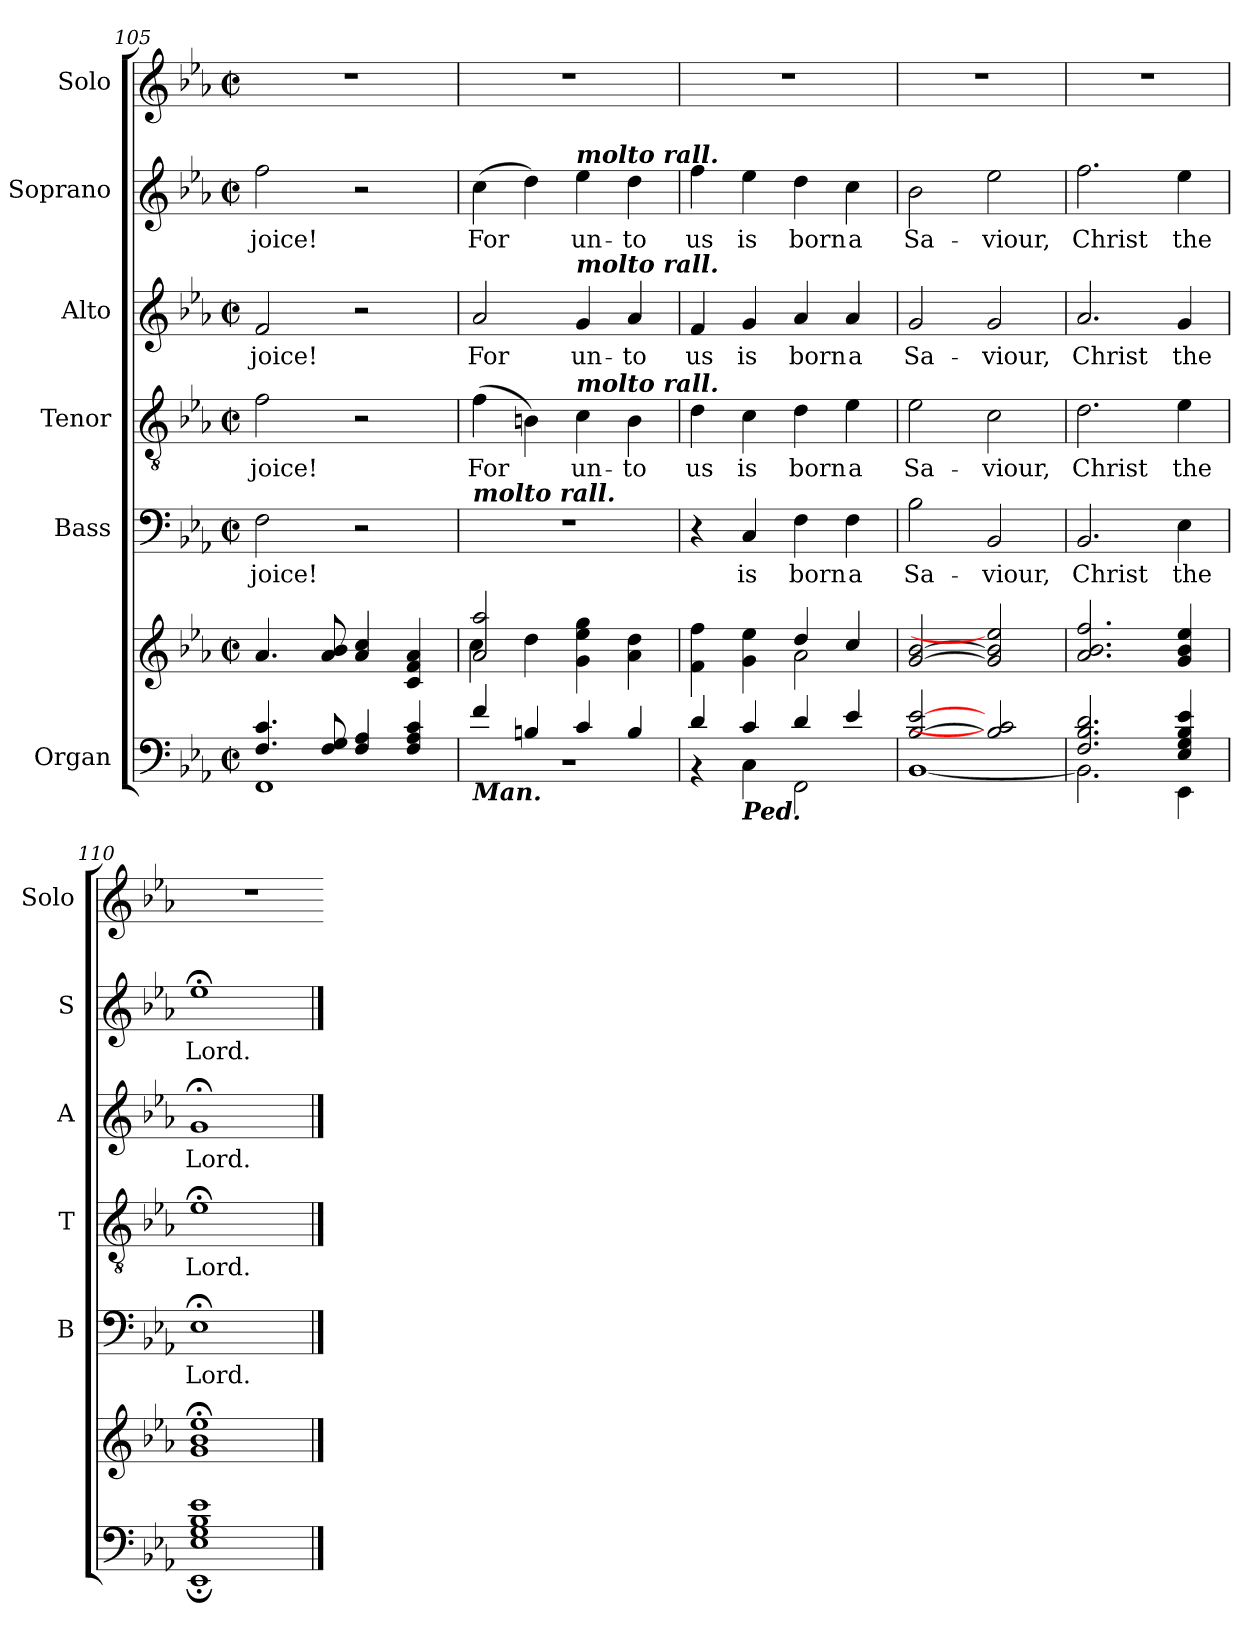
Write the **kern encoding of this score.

**kern	**kern	**kern	**text	**kern	**text	**kern	**text	**kern	**text	**kern
*part6	*part6	*part5	*part5	*part4	*part4	*part3	*part3	*part2	*part2	*part1
*staff7	*staff6	*staff5	*staff5	*staff4	*staff4	*staff3	*staff3	*staff2	*staff2	*staff1
*I"Organ	*	*I"Bass	*	*I"Tenor	*	*I"Alto	*	*I"Soprano	*	*I"Solo
*	*	*I'B	*	*I'T	*	*I'A	*	*I'S	*	*I'Solo
*clefF4	*clefG2	*clefF4	*	*clefGv2	*	*clefG2	*	*clefG2	*	*clefG2
*k[b-e-a-]	*k[b-e-a-]	*k[b-e-a-]	*	*k[b-e-a-]	*	*k[b-e-a-]	*	*k[b-e-a-]	*	*k[b-e-a-]
*E-:	*E-:	*E-:	*	*E-:	*	*E-:	*	*E-:	*	*E-:
*M2/2	*M2/2	*M2/2	*	*M2/2	*	*M2/2	*	*M2/2	*	*M2/2
*met(c|)	*met(c|)	*met(c|)	*	*met(c|)	*	*met(c|)	*	*met(c|)	*	*met(c|)
=105	=105	=105	=105	=105	=105	=105	=105	=105	=105	=105
*^	*^	*	*	*	*	*	*	*	*	*
!	!	!	!	!	!LO:LY:b	!	!LO:LY:b	!	!LO:LY:b	!	!LO:LY:b	!
4.F/ 4.c/	1FF\	4.a-	1ryy	2F	-joice!	2f	-joice!	2f	-joice!	2ff	-joice!	1r
8F/ 8G/	.	8a- 8b-	.	.	.	.	.	.	.	.	.	.
4F/ 4A-/	.	4a- 4cc	.	2r	.	2r	.	2r	.	2r	.	.
4F/ 4A-/ 4c/	.	4c 4f 4a-	.	.	.	.	.	.	.	.	.	.
=106	=106	=106	=106	=106	=106	=106	=106	=106	=106	=106	=106	=106
!	!	!	!	!LO:TX:a:Bi:t=molto rall.	!	!	!	!	!	!	!	!
!LO:TX:b:Bi:t=Man.	!	!	!	!	!	!	!	!	!	!	!	!
!	!	!	!	!	!	!	!LO:LY:b	!	!LO:LY:b	!	!LO:LY:b	!
4f/	1r	2a-/ 2aa-/	4cc\	1r	.	(>4f	For	2a-	For	(>4cc	For	1r
4Bn/	.	.	4dd\	.	.	4Bn)	.	.	.	4dd)	.	.
!	!	!	!	!	!	!	!	!	!	!LO:TX:a:Bi:t=molto rall.	!	!
!	!	!	!	!	!	!	!	!LO:TX:a:Bi:t=molto rall.	!	!	!	!
!	!	!	!	!	!	!LO:TX:a:Bi:t=molto rall.	!	!	!	!	!	!
!	!	!	!	!	!	!	!LO:LY:b	!	!LO:LY:b	!	!LO:LY:b	!
4c/	.	4g 4ee- 4gg	2ryy	.	.	4c	un-	4g	un-	4ee-	un-	.
!	!	!	!	!	!	!	!LO:LY:b	!	!LO:LY:b	!	!LO:LY:b	!
4B/	.	4a- 4dd	.	.	.	4B	-to	4a-	-to	4dd	-to	.
=107	=107	=107	=107	=107	=107	=107	=107	=107	=107	=107	=107	=107
!	!	!	!	!	!	!	!LO:LY:b	!	!LO:LY:b	!	!LO:LY:b	!
4d/	4r	4f 4ff	2ryy	4r	.	4d	us	4f	us	4ff	us	1r
!LO:TX:b:Bi:t=Ped.	!	!	!	!	!	!	!	!	!	!	!	!
!	!	!	!	!	!LO:LY:b	!	!LO:LY:b	!	!LO:LY:b	!	!LO:LY:b	!
4c/	4C\	4g 4ee-	.	4C	is	4c	is	4g	is	4ee-	is	.
!	!	!	!	!	!LO:LY:b	!	!LO:LY:b	!	!LO:LY:b	!	!LO:LY:b	!
4d/	2FF\	4dd/	2a-\	4F	born	4d	born	4a-	born	4dd	born	.
!	!	!	!	!	!LO:LY:b	!	!LO:LY:b	!	!LO:LY:b	!	!LO:LY:b	!
4e-/	.	4cc/	.	4F	a	4e-	a	4a-	a	4cc	a	.
=108	=108	=108	=108	=108	=108	=108	=108	=108	=108	=108	=108	=108
!	!	!	!	!	!LO:LY:b	!	!LO:LY:b	!	!LO:LY:b	!	!LO:LY:b	!
[2B-/ [2e-/	[1BB-\	[2g [2b-	1ryy	2B-	Sa-	2e-	Sa-	2g	Sa-	2b-	Sa-	1r
!	!	!	!	!	!LO:LY:b	!	!LO:LY:b	!	!LO:LY:b	!	!LO:LY:b	!
2B-/] 2c/]	.	2g] 2b-] 2ee-]	.	2BB-	-viour,	2c	-viour,	2g	-viour,	2ee-	-viour,	.
=109	=109	=109	=109	=109	=109	=109	=109	=109	=109	=109	=109	=109
!	!	!	!	!	!LO:LY:b	!	!LO:LY:b	!	!LO:LY:b	!	!LO:LY:b	!
2.F/ 2.B-/ 2.d/	2.BB-\]	2.a- 2.b- 2.ff	1ryy	2.BB-	Christ	2.d	Christ	2.a-	Christ	2.ff	Christ	1r
!	!	!	!	!	!LO:LY:b	!	!LO:LY:b	!	!LO:LY:b	!	!LO:LY:b	!
4E-/ 4G/ 4B-/ 4e-/	4EE-\	4g 4b- 4ee-	.	4E-	the	4e-	the	4g	the	4ee-	the	.
=110	=110	=110	=110	=110	=110	=110	=110	=110	=110	=110	=110	=110
!	!	!	!	!	!LO:LY:b	!	!LO:LY:b	!	!LO:LY:b	!	!LO:LY:b	!
1E-/ 1G/ 1B-/ 1e-/	1EE-;\	1g;< 1b-;< 1ee-;<	1ryy	1E-;<	Lord.	1e-;<	Lord.	1g;<	Lord.	1ee-;<	Lord.	1r
*v	*v	*	*	*	*	*	*	*	*	*	*	*
*	*v	*v	*	*	*	*	*	*	*	*	*
==	==	==	=	==	=	==	=	==	=	=
*-	*-	*-	*-	*-	*-	*-	*-	*-	*-	*-
